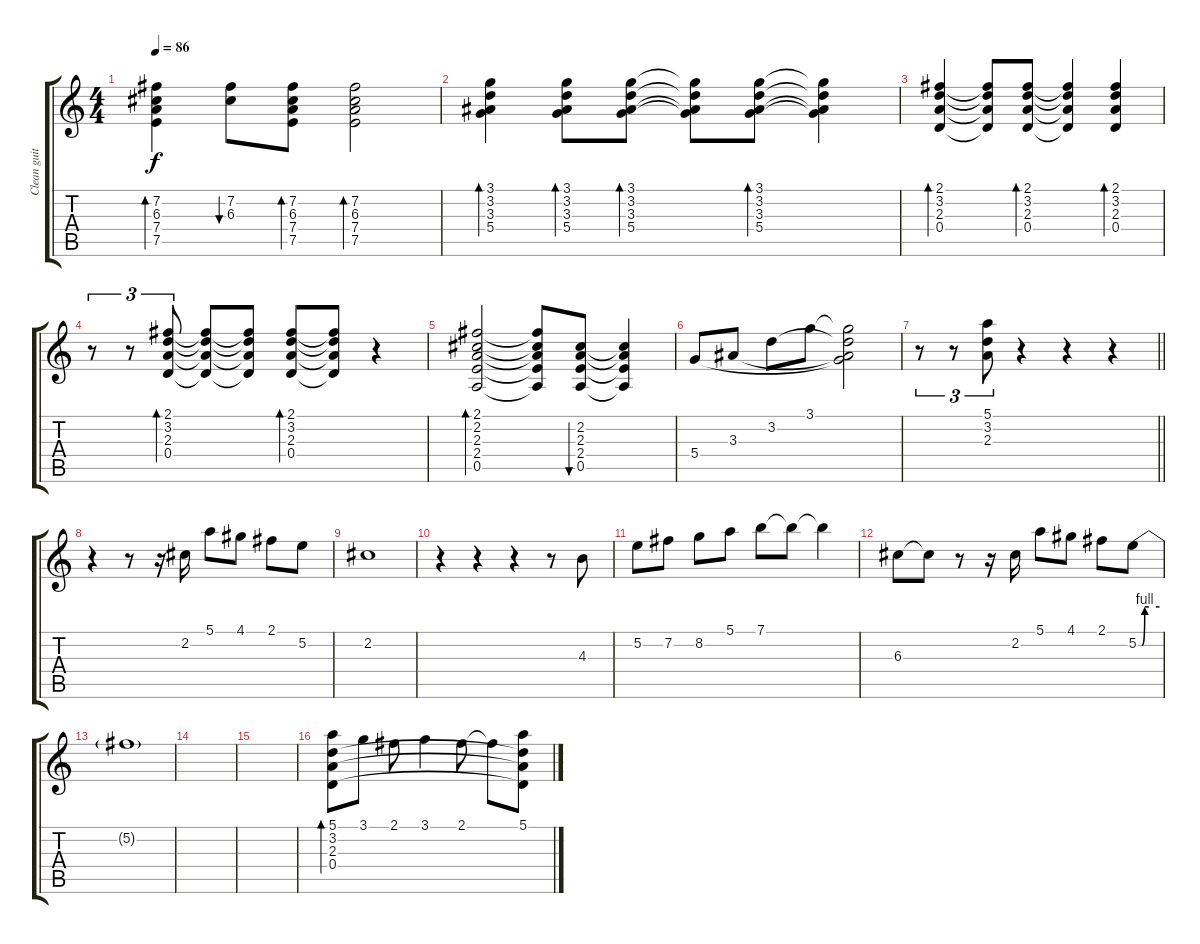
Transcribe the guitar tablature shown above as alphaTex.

\track ("Clean guitar" "Clean guit") {instrument electricguitarjazz}
\staff {score tabs}
\tuning (E4 B3 G3 D3 A2 E2) {hide}
\ts (4 4)
\tempo 86
\clef g2
\ks c
(7.2 6.3 7.4 7.5).4{bd 30 dy f} (7.2 6.3).8{bu 30} (7.2 6.3 7.4 7.5).8{bd 30} (7.2 6.3 7.4 7.5).2{bd 30} |
(3.1 3.2 3.3 5.4).4{bd 60} (3.1 3.2 3.3 5.4).8{bd 60} (3.1 3.2 3.3 5.4).8{bd 60} (3.1{t} 3.2{t} 3.3{t} 5.4{t}).8 (3.1 3.2 3.3 5.4).8{bd 60} (3.1{t} 3.2{t} 3.3{t} 5.4{t}).4 |
(2.1 3.2 2.3 0.4).4{bd 60} (2.1{t} 3.2{t} 2.3{t} 0.4{t}).8 (2.1 3.2 2.3 0.4).8{bd 60} (2.1{t} 3.2{t} 2.3{t} 0.4{t}).4 (2.1 3.2 2.3 0.4).4{bd 60} |
r.8{tu (3 2)} r.8{tu (3 2)} (2.1 3.2 2.3 0.4).8{tu (3 2) bd 60} (2.1{t} 3.2{t} 2.3{t} 0.4{t}).8 (2.1{t} 3.2{t} 2.3{t} 0.4{t}).8 (2.1 3.2 2.3 0.4).8{bd 60} (2.1{t} 3.2{t} 2.3{t} 0.4{t}).8 r.4 |
(2.1 2.2 2.3 2.4 0.5).2{bd 60} (2.1{t} 2.2{t} 2.3{t} 2.4{t} 0.5{t}).8 (2.2 2.3 2.4 0.5).8{bu 60} (2.2{t} 2.3{t} 2.4{t} 0.5{t}).4 |
5.4.8 3.3.8 3.2.8 3.1.8 (3.1{t} 3.2{t} 3.3{t} 5.4{t}).2 |
\barLineRight lightlight
r.8{tu (3 2)} r.8{tu (3 2)} (5.1 3.2 2.3).8{tu (3 2)} r.4 r.4 r.4 |
r.4{volume 10} r.8 r.16 2.2.16 5.1.8 4.1.8 2.1.8 5.2.8 |
2.2.1 |
r.4 r.4 r.4 r.8 4.3.8 |
5.2.8 7.2.8 8.2.8 5.1.8 7.1.8 7.1{t}.8 7.1{t}.4 |
6.3.8 6.3{t}.8 r.8 r.16 2.2.16 5.1.8 4.1.8 2.1.8 5.2{be (custom 0 0 10 0 18 4 30 4 60 4)}.8 |
5.2{t}.1 |
|
|
(5.1 3.2 2.3 0.4).8{bd 240} 3.1.8 2.1.8 3.1.4 2.1.8 2.1{t}.8 (5.1 3.2{t} 2.3{t} 0.4{t}).8
